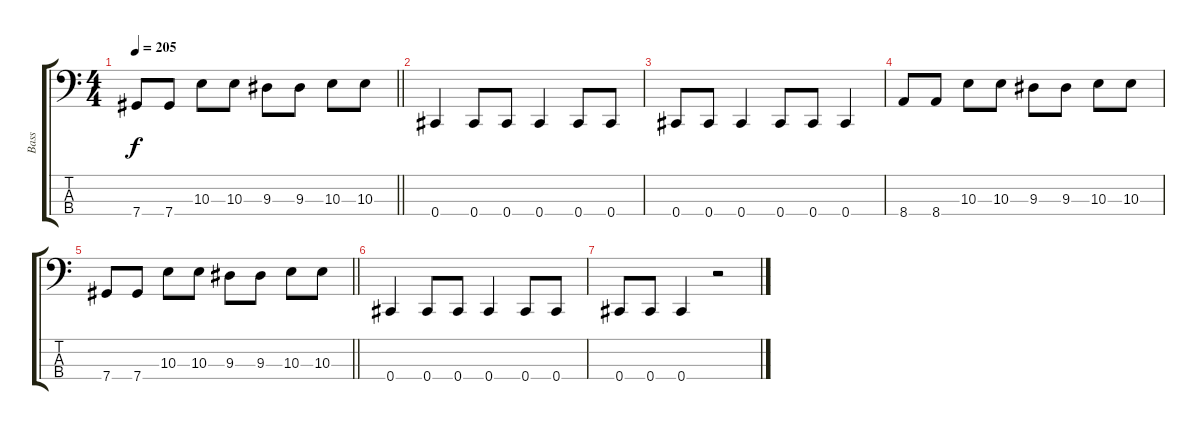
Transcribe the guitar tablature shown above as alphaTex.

\track ("Bass" "Bass") {instrument electricbassfinger}
\staff {score tabs}
\tuning (E2 B1 Gb1 Db1) {hide}
\ts (4 4)
\tempo 205
\clef f4
\barLineRight lightlight
\ks c
7.4.8{dy f} 7.4.8 10.3.8 10.3.8 9.3.8 9.3.8 10.3.8 10.3.8 |
0.4.4 0.4.8 0.4.8 0.4.4 0.4.8 0.4.8 |
0.4.8 0.4.8 0.4.4 0.4.8 0.4.8 0.4.4 |
8.4.8 8.4.8 10.3.8 10.3.8 9.3.8 9.3.8 10.3.8 10.3.8 |
\barLineRight lightlight
7.4.8 7.4.8 10.3.8 10.3.8 9.3.8 9.3.8 10.3.8 10.3.8 |
0.4.4 0.4.8 0.4.8 0.4.4 0.4.8 0.4.8 |
0.4.8 0.4.8 0.4.4 r.2
